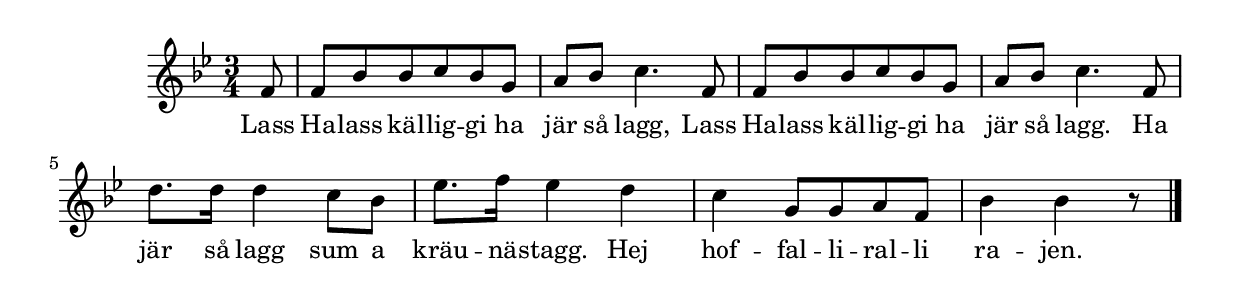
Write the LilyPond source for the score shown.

{
\time 3/4
\key bes \major

 \partial 8
 f'8  | 
 f' bes' bes' c'' bes' g'  | 
 a' bes' c''4. f'8  | 
 f' bes' bes' c'' bes' g'  | 
 a' bes' c''4. f'8  | 
  d''8. d''16 d''4 c''8 bes'  | 
 ees''8. f''16 ees''4 d''  | 
 c'' g'8 g' a' f'  | 
 bes'4 bes' r8 \bar "|."
  }
 \addlyrics {
     Lass Ha -- lass käl -- lig -- gi ha jär så lagg, Lass Ha -- lass käl -- lig -- gi ha jär så lagg. Ha
     jär så lagg sum a kräu -- nä -- stagg. Hej hof -- fal -- li -- ral -- li ra -- jen.
}
